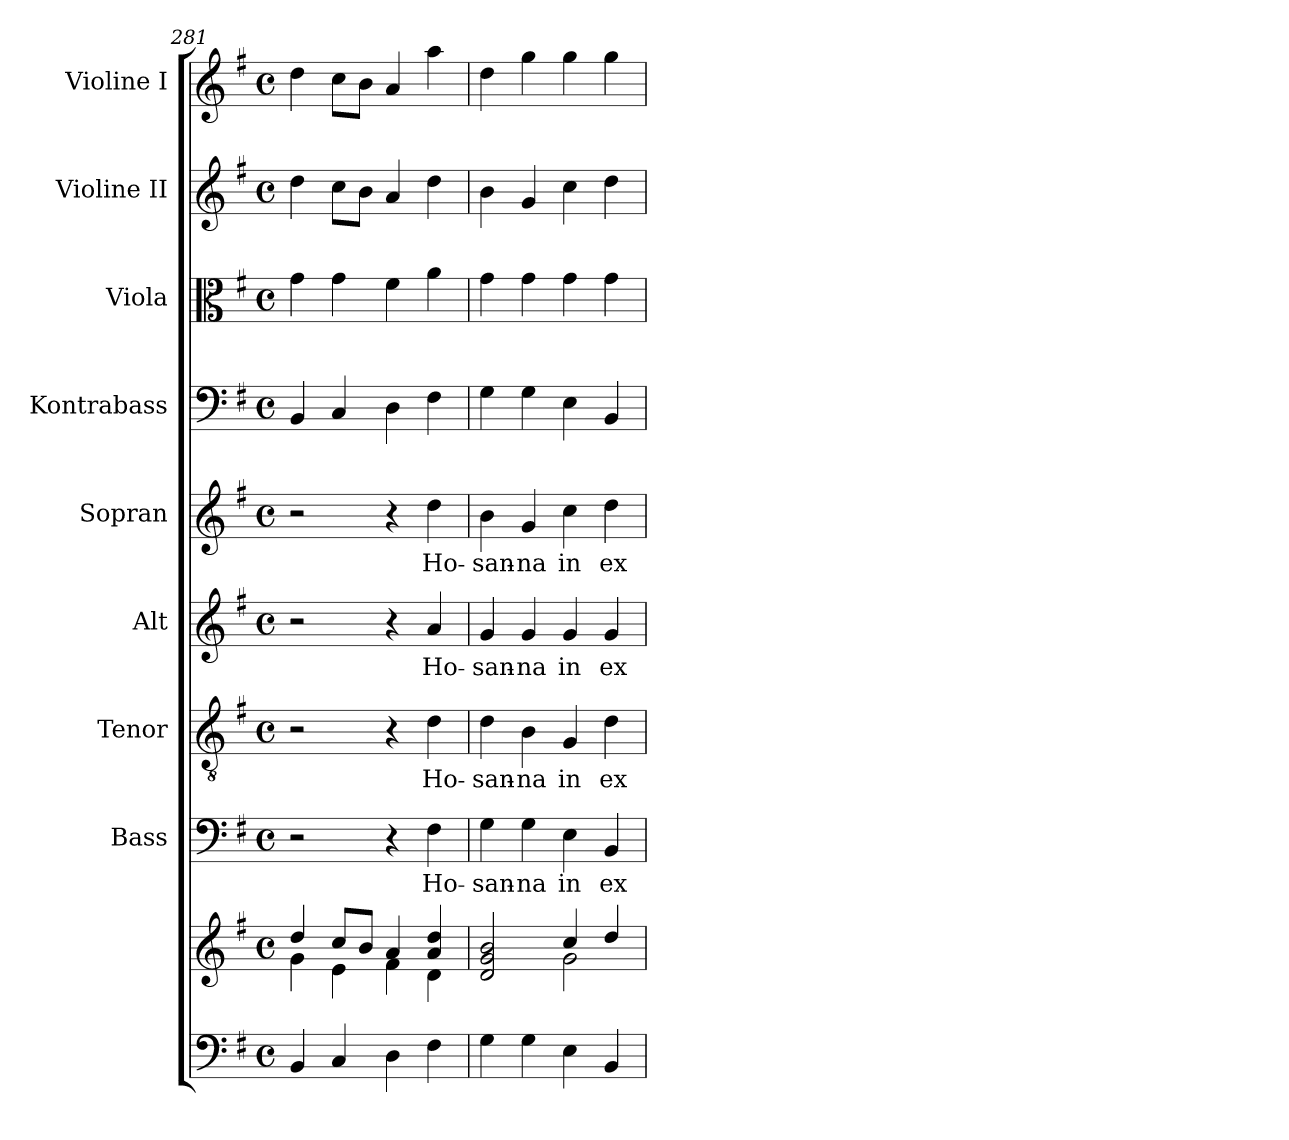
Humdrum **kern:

**kern	**kern	**kern	**text	**kern	**text	**kern	**text	**kern	**text	**kern	**kern	**kern	**kern
*part9	*part9	*part8	*part8	*part7	*part7	*part6	*part6	*part5	*part5	*part4	*part3	*part2	*part1
*staff10	*staff9	*staff8	*staff8	*staff7	*staff7	*staff6	*staff6	*staff5	*staff5	*staff4	*staff3	*staff2	*staff1
*	*	*I"Bass	*	*I"Tenor	*	*I"Alt	*	*I"Sopran	*	*I"Kontrabass	*I"Viola	*I"Violine II	*I"Violine I
*	*	*I'B.	*	*I'T.	*	*I'A.	*	*I'S.	*	*I'Kb.	*I'Vla.	*I'Vl. II	*I'Vl. I
*clefF4	*clefG2	*clefF4	*	*clefGv2	*	*clefG2	*	*clefG2	*	*clefF4	*clefC3	*clefG2	*clefG2
*	*	*	*	*	*	*	*	*	*	*ITrd7c12	*	*	*
*k[f#]	*k[f#]	*k[f#]	*	*k[f#]	*	*k[f#]	*	*k[f#]	*	*k[f#]	*k[f#]	*k[f#]	*k[f#]
*G:	*G:	*G:	*	*G:	*	*G:	*	*G:	*	*G:	*G:	*G:	*G:
*M4/4	*M4/4	*M4/4	*	*M4/4	*	*M4/4	*	*M4/4	*	*M4/4	*M4/4	*M4/4	*M4/4
*met(c)	*met(c)	*met(c)	*	*met(c)	*	*met(c)	*	*met(c)	*	*met(c)	*met(c)	*met(c)	*met(c)
=281	=281	=281	=281	=281	=281	=281	=281	=281	=281	=281	=281	=281	=281
*	*^	*	*	*	*	*	*	*	*	*	*	*	*
4BB/	4dd/	4g\	2r	.	2r	.	2r	.	2r	.	4BBB/	4g\	4dd\	4dd\
4C/	8cc/L	4e\	.	.	.	.	.	.	.	.	4CC/	4g\	8cc\L	8cc\L
.	8b/J	.	.	.	.	.	.	.	.	.	.	.	8b\J	8b\J
4D\	4a/	4f#\	4r	.	4r	.	4r	.	4r	.	4DD\	4f#\	4a/	4a/
!	!	!	!	!LO:LY:b	!	!LO:LY:b	!	!LO:LY:b	!	!LO:LY:b	!	!	!	!
4F#\	4a/ 4dd/	4d\	4F#\	Ho-	4d\	Ho-	4a/	Ho-	4dd\	Ho-	4FF#\	4a\	4dd\	4aa\
=282	=282	=282	=282	=282	=282	=282	=282	=282	=282	=282	=282	=282	=282	=282
!	!	!	!	!LO:LY:b	!	!LO:LY:b	!	!LO:LY:b	!	!LO:LY:b	!	!	!	!
4G\	2d/ 2g/ 2b/	2ryy	4G\	-san-	4d\	-san-	4g/	-san-	4b\	-san-	4GG\	4g\	4b\	4dd\
!	!	!	!	!LO:LY:b	!	!LO:LY:b	!	!LO:LY:b	!	!LO:LY:b	!	!	!	!
4G\	.	.	4G\	-na	4B\	-na	4g/	-na	4g/	-na	4GG\	4g\	4g/	4gg\
!	!	!	!	!LO:LY:b	!	!LO:LY:b	!	!LO:LY:b	!	!LO:LY:b	!	!	!	!
4E\	4cc/	2g\	4E\	in	4G/	in	4g/	in	4cc\	in	4EE\	4g\	4cc\	4gg\
!	!	!	!	!LO:LY:b	!	!LO:LY:b	!	!LO:LY:b	!	!LO:LY:b	!	!	!	!
4BB/	4dd/	.	4BB/	ex-	4d\	ex-	4g/	ex-	4dd\	ex-	4BBB/	4g\	4dd\	4gg\
*	*v	*v	*	*	*	*	*	*	*	*	*	*	*	*
=	=	=	=	=	=	=	=	=	=	=	=	=	=
*-	*-	*-	*-	*-	*-	*-	*-	*-	*-	*-	*-	*-	*-
